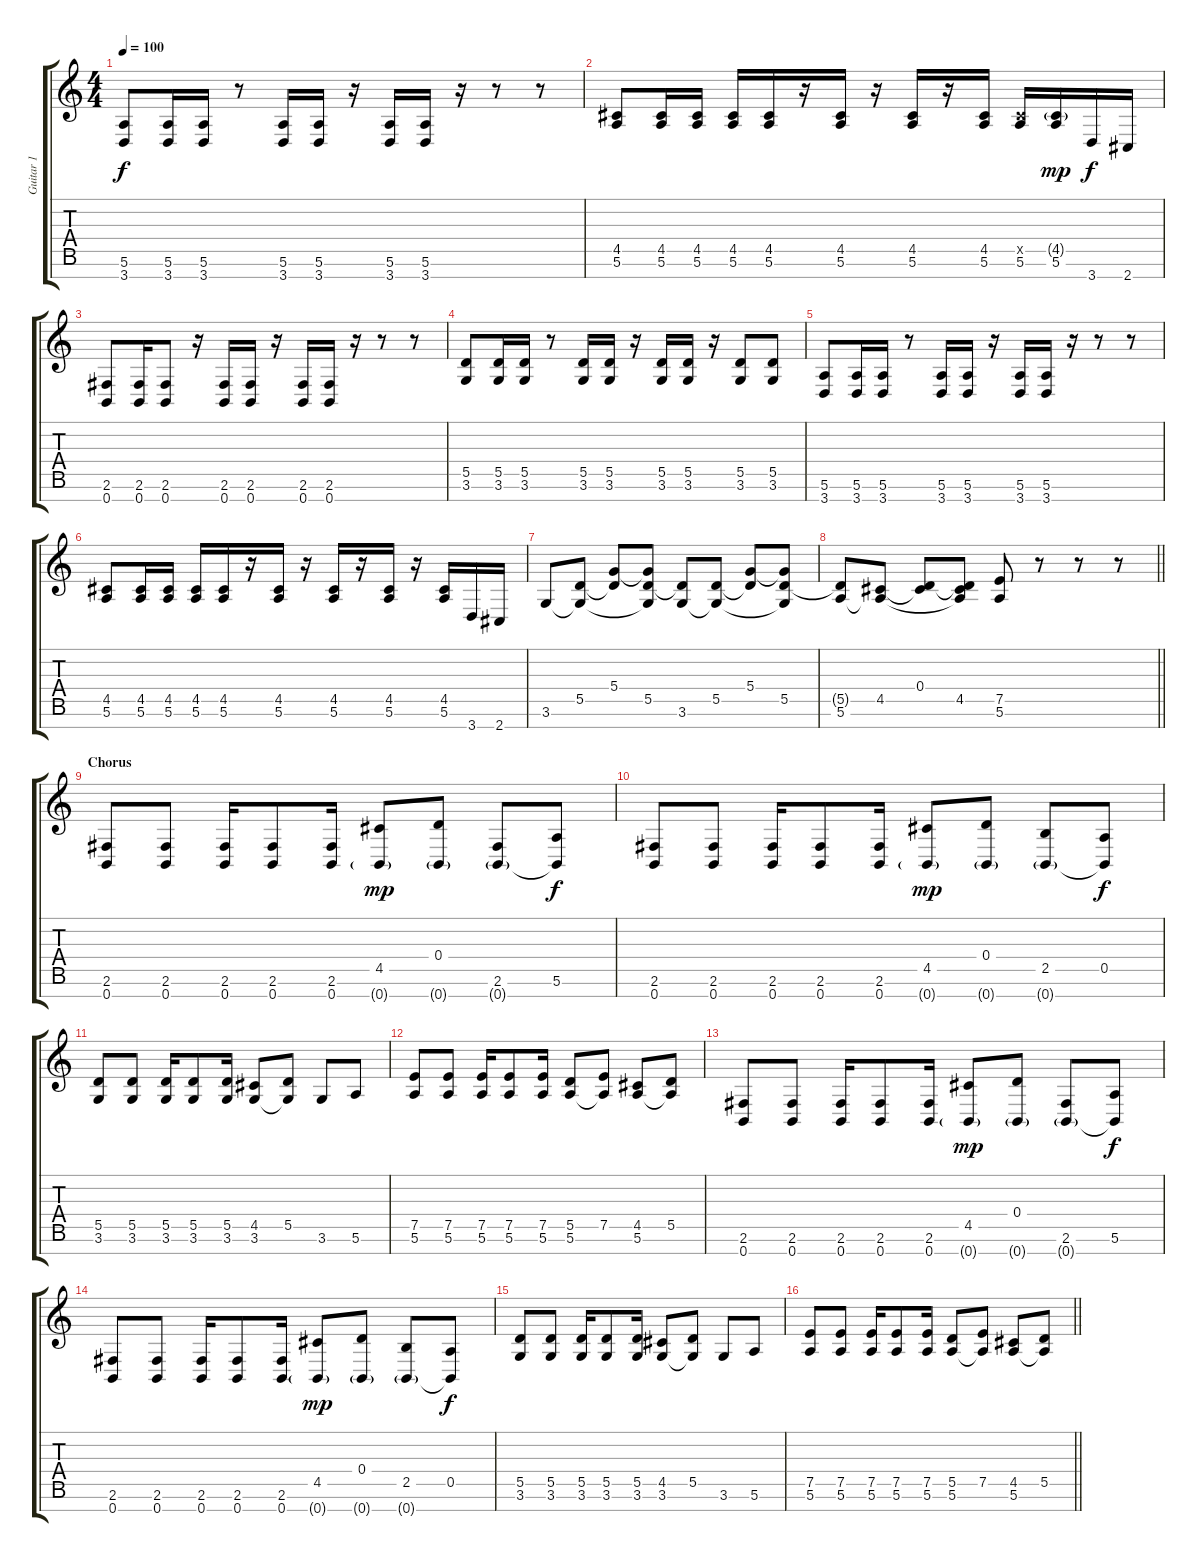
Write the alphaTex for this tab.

\track ("Guitar 1" "Guitar 1") {instrument distortionguitar}
\staff {score tabs}
\tuning (E4 B3 G3 D3 A2 E2 B1) {hide}
\ts (4 4)
\tempo 100
\clef g2
\ks c
(5.6 3.7).8{dy f} (5.6 3.7).16 (5.6 3.7).16 r.8 (5.6 3.7).16 (5.6 3.7).16 r.16 (5.6 3.7).16 (5.6 3.7).16 r.16 r.8 r.8 |
(4.5 5.6).8 (4.5 5.6).16 (4.5 5.6).16 (4.5 5.6).16 (4.5 5.6).16 r.16 (4.5 5.6).16 r.16 (4.5 5.6).16 r.16 (4.5 5.6).16 (4.5{x} 5.6).16 (4.5{g} 5.6).16{dy mp} 3.7.16{dy f} 2.7.16 |
(2.6 0.7).8 (2.6 0.7).16 (2.6 0.7).8 r.16 (2.6 0.7).16 (2.6 0.7).16 r.16 (2.6 0.7).16 (2.6 0.7).16 r.16 r.8 r.8 |
(5.5 3.6).8 (5.5 3.6).16 (5.5 3.6).16 r.8 (5.5 3.6).16 (5.5 3.6).16 r.16 (5.5 3.6).16 (5.5 3.6).16 r.16 (5.5 3.6).8 (5.5 3.6).8 |
(5.6 3.7).8 (5.6 3.7).16 (5.6 3.7).16 r.8 (5.6 3.7).16 (5.6 3.7).16 r.16 (5.6 3.7).16 (5.6 3.7).16 r.16 r.8 r.8 |
(4.5 5.6).8 (4.5 5.6).16 (4.5 5.6).16 (4.5 5.6).16 (4.5 5.6).16 r.16 (4.5 5.6).16 r.16 (4.5 5.6).16 r.16 (4.5 5.6).16 r.16 (4.5 5.6).16 3.7.16 2.7.16 |
3.6.8 (5.5 3.6{t}).8 (5.4 5.5{t}).8 (5.4{t} 5.5 3.6{t}).8 (5.5{t} 3.6).8 (5.5 3.6{t}).8 (5.4 5.5{t}).8 (5.4{t} 5.5 3.6{t}).8 |
\barLineRight lightlight
(5.5{t} 5.6).8 (4.5 5.6{t}).8 (0.4 4.5{t}).8 (0.4{t} 4.5 5.6{t}).8 (7.5 5.6).8 r.8 r.8 r.8 |
\section ("" "Chorus")
(2.6 0.7).8 (2.6 0.7).8 (2.6 0.7).16 (2.6 0.7).8 (2.6 0.7).16 (4.5 0.7{g}).8{dy mp} (0.4 0.7{g}).8 (2.6 0.7{g}).8 (5.6 0.7{t}).8{dy f} |
(2.6 0.7).8 (2.6 0.7).8 (2.6 0.7).16 (2.6 0.7).8 (2.6 0.7).16 (4.5 0.7{g}).8{dy mp} (0.4 0.7{g}).8 (2.5 0.7{g}).8 (0.5 0.7{t}).8{dy f} |
(5.5 3.6).8 (5.5 3.6).8 (5.5 3.6).16 (5.5 3.6).8 (5.5 3.6).16 (4.5 3.6).8 (5.5 3.6{t}).8 3.6.8 5.6.8 |
(7.5 5.6).8 (7.5 5.6).8 (7.5 5.6).16 (7.5 5.6).8 (7.5 5.6).16 (5.5 5.6).8 (7.5 5.6{t}).8 (4.5 5.6).8 (5.5 5.6{t}).8 |
(2.6 0.7).8 (2.6 0.7).8 (2.6 0.7).16 (2.6 0.7).8 (2.6 0.7).16 (4.5 0.7{g}).8{dy mp} (0.4 0.7{g}).8 (2.6 0.7{g}).8 (5.6 0.7{t}).8{dy f} |
(2.6 0.7).8 (2.6 0.7).8 (2.6 0.7).16 (2.6 0.7).8 (2.6 0.7).16 (4.5 0.7{g}).8{dy mp} (0.4 0.7{g}).8 (2.5 0.7{g}).8 (0.5 0.7{t}).8{dy f} |
(5.5 3.6).8 (5.5 3.6).8 (5.5 3.6).16 (5.5 3.6).8 (5.5 3.6).16 (4.5 3.6).8 (5.5 3.6{t}).8 3.6.8 5.6.8 |
\barLineRight lightlight
(7.5 5.6).8 (7.5 5.6).8 (7.5 5.6).16 (7.5 5.6).8 (7.5 5.6).16 (5.5 5.6).8 (7.5 5.6{t}).8 (4.5 5.6).8 (5.5 5.6{t}).8
